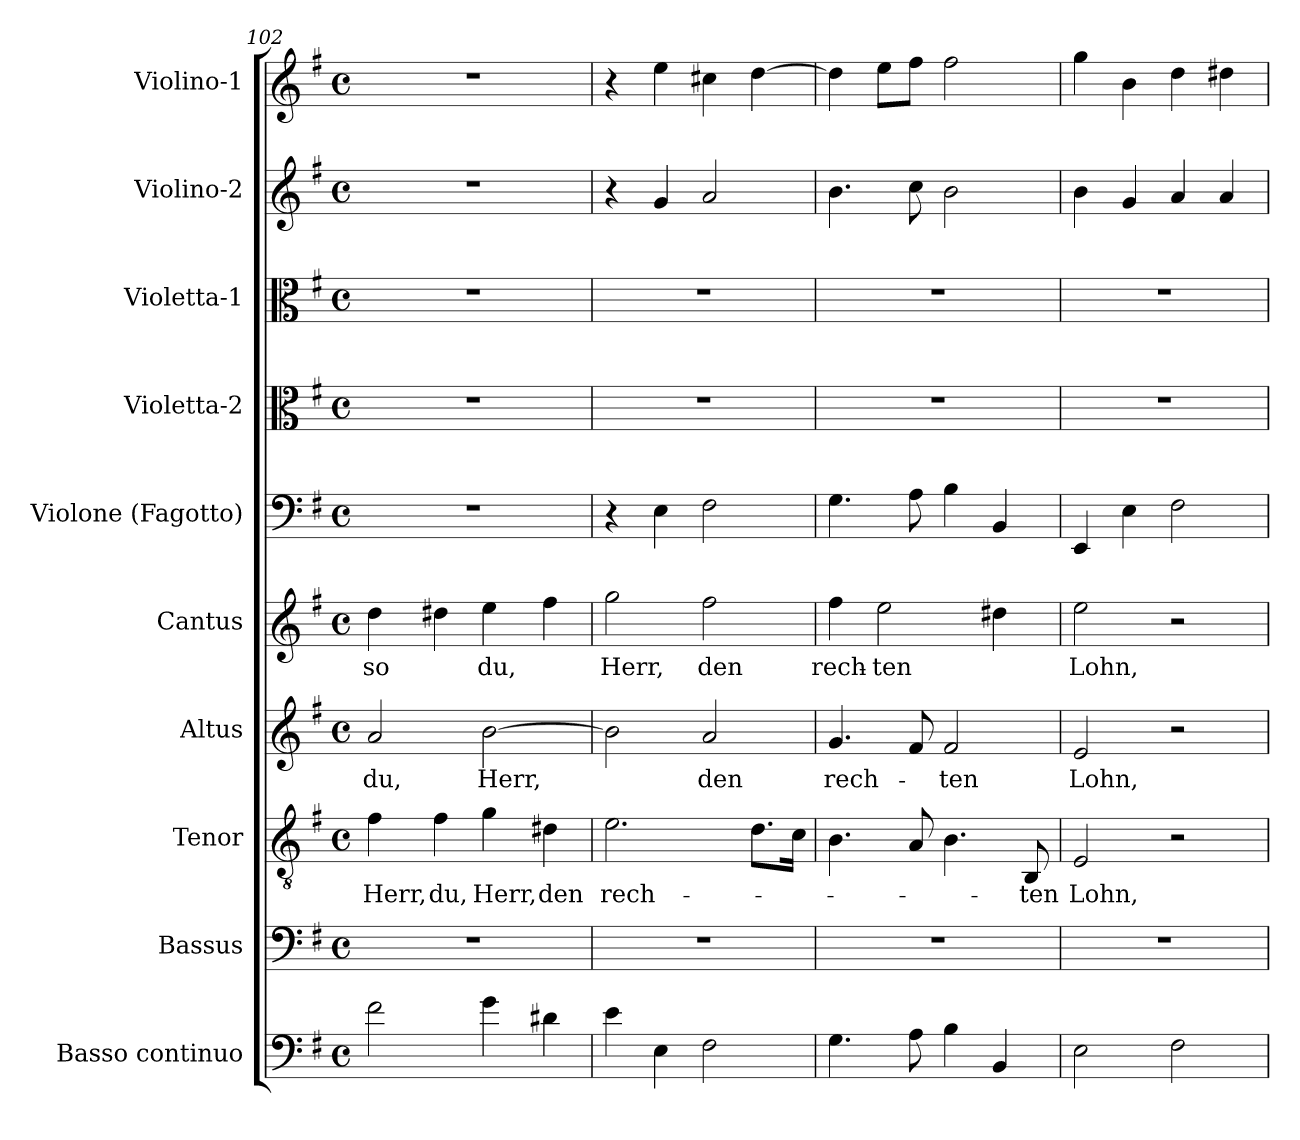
**kern	**kern	**kern	**text	**kern	**text	**kern	**text	**kern	**kern	**kern	**kern	**kern
*part10	*part9	*part8	*part8	*part7	*part7	*part6	*part6	*part5	*part4	*part3	*part2	*part1
*staff10	*staff9	*staff8	*staff8	*staff7	*staff7	*staff6	*staff6	*staff5	*staff4	*staff3	*staff2	*staff1
*I"Basso continuo	*I"Bassus	*I"Tenor	*	*I"Altus	*	*I"Cantus	*	*I"Violone (Fagotto)	*I"Violetta-2	*I"Violetta-1	*I"Violino-2	*I"Violino-1
*I'BC2	*I'B	*I'T	*	*I'A	*	*I'C	*	*I'Vn	*I'Va2	*I'Va1	*I'Vi2	*I'Vi1
*clefF4	*clefF4	*clefGv2	*	*clefG2	*	*clefG2	*	*clefF4	*clefC3	*clefC3	*clefG2	*clefG2
*k[f#]	*k[f#]	*k[f#]	*	*k[f#]	*	*k[f#]	*	*k[f#]	*k[f#]	*k[f#]	*k[f#]	*k[f#]
*G:	*G:	*G:	*	*G:	*	*G:	*	*G:	*G:	*G:	*G:	*G:
*M4/4	*M4/4	*M4/4	*	*M4/4	*	*M4/4	*	*M4/4	*M4/4	*M4/4	*M4/4	*M4/4
*met(c)	*met(c)	*met(c)	*	*met(c)	*	*met(c)	*	*met(c)	*met(c)	*met(c)	*met(c)	*met(c)
=102	=102	=102	=102	=102	=102	=102	=102	=102	=102	=102	=102	=102
!	!	!	!LO:LY:b	!	!	!	!	!	!	!	!	!
!	!	!	!	!	!LO:LY:b	!	!	!	!	!	!	!
!	!	!	!	!	!	!	!LO:LY:b	!	!	!	!	!
2f#\	1r	4f#\	Herr,	2a/	du,	4dd\	so	1r	1r	1r	1r	1r
!	!	!	!LO:LY:b	!	!	!	!	!	!	!	!	!
.	.	4f#\	du,	.	.	4dd#X\	.	.	.	.	.	.
!	!	!	!LO:LY:b	!	!	!	!	!	!	!	!	!
!	!	!	!	!	!LO:LY:b	!	!	!	!	!	!	!
!	!	!	!	!	!	!	!LO:LY:b	!	!	!	!	!
4g\	.	4g\	Herr,	[>2b\	Herr,	4ee\	du,	.	.	.	.	.
!	!	!	!LO:LY:b	!	!	!	!	!	!	!	!	!
4d#X\	.	4d#X\	den	.	.	4ff#\	.	.	.	.	.	.
=103	=103	=103	=103	=103	=103	=103	=103	=103	=103	=103	=103	=103
!	!	!	!LO:LY:b	!	!	!	!	!	!	!	!	!
!	!	!	!	!	!	!	!LO:LY:b	!	!	!	!	!
4e\	1r	2.e\	rech-	2b\]	.	2gg\	Herr,	4r	1r	1r	4r	4r
4E\	.	.	.	.	.	.	.	4E\	.	.	4g/	4ee\
!	!	!	!	!	!LO:LY:b	!	!	!	!	!	!	!
!	!	!	!	!	!	!	!LO:LY:b	!	!	!	!	!
2F#\	.	.	.	2a/	den	2ff#\	den	2F#\	.	.	2a/	4cc#X\
.	.	8.d\L	.	.	.	.	.	.	.	.	.	[>4dd\
.	.	16c\Jk	.	.	.	.	.	.	.	.	.	.
=104	=104	=104	=104	=104	=104	=104	=104	=104	=104	=104	=104	=104
!	!	!	!	!	!LO:LY:b	!	!	!	!	!	!	!
!	!	!	!	!	!	!	!LO:LY:b	!	!	!	!	!
4.G\	1r	4.B\	.	4.g/	rech-	4ff#\	rech-	4.G\	1r	1r	4.b\	4dd\]
!	!	!	!	!	!	!	!LO:LY:b	!	!	!	!	!
.	.	.	.	.	.	2ee\	-ten	.	.	.	.	8ee\L
8A\	.	8A/	.	8f#/	.	.	.	8A\	.	.	8cc\	8ff#\J
!	!	!	!	!	!LO:LY:b	!	!	!	!	!	!	!
4B\	.	4.B\	.	2f#/	-ten	.	.	4B\	.	.	2b\	2ff#\
4BB/	.	.	.	.	.	4dd#X\	.	4BB/	.	.	.	.
!	!	!	!LO:LY:b	!	!	!	!	!	!	!	!	!
.	.	8BB/	-ten	.	.	.	.	.	.	.	.	.
=105	=105	=105	=105	=105	=105	=105	=105	=105	=105	=105	=105	=105
!	!	!	!LO:LY:b	!	!	!	!	!	!	!	!	!
!	!	!	!	!	!LO:LY:b	!	!	!	!	!	!	!
!	!	!	!	!	!	!	!LO:LY:b	!	!	!	!	!
2E\	1r	2E/	Lohn,	2e/	Lohn,	2ee\	Lohn,	4EE/	1r	1r	4b\	4gg\
.	.	.	.	.	.	.	.	4E\	.	.	4g/	4b\
2F#\	.	2r	.	2r	.	2r	.	2F#\	.	.	4a/	4dd\
.	.	.	.	.	.	.	.	.	.	.	4a/	4dd#X\
=	=	=	=	=	=	=	=	=	=	=	=	=
*-	*-	*-	*-	*-	*-	*-	*-	*-	*-	*-	*-	*-
